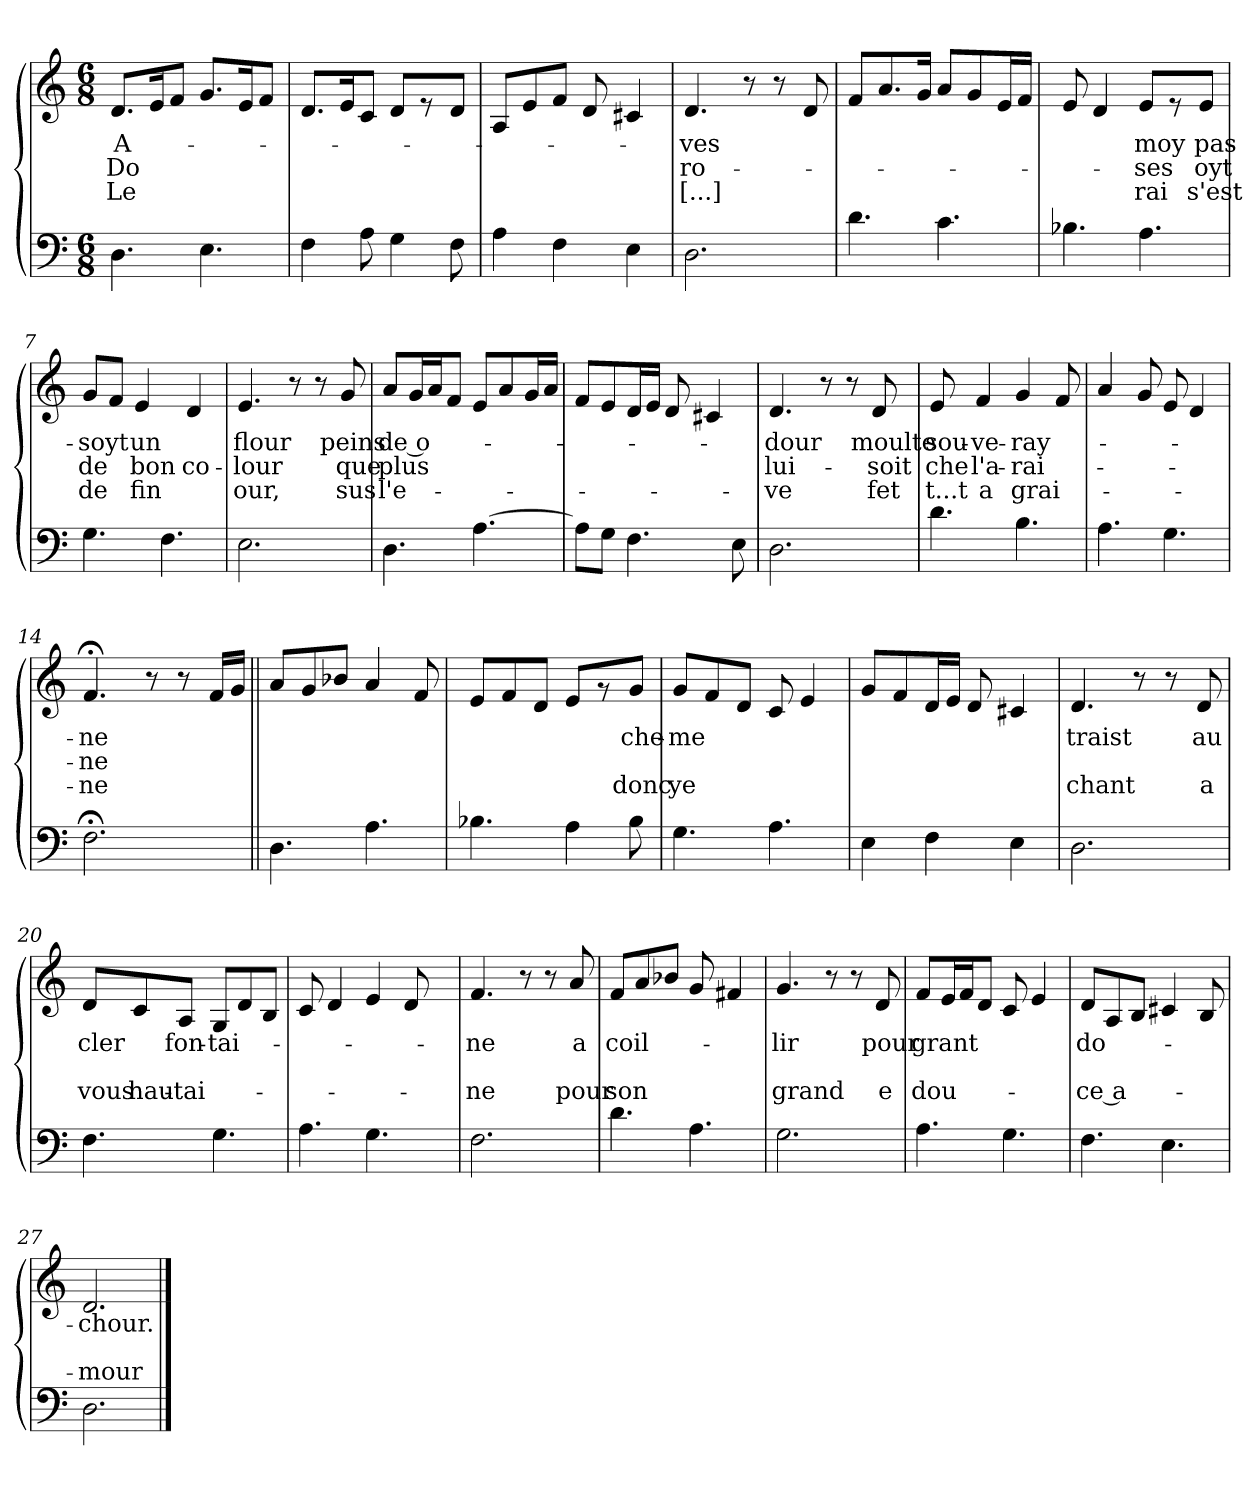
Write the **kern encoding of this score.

**kern	**kern	**text	**text	**text
*part2	*part1	*part1	*part1	*part1
*staff2	*staff1	*staff1	*staff1	*staff1
*clefF4	*clefG2	*	*	*
*k[]	*k[]	*	*	*
*C:	*C:	*	*	*
*M6/8	*M6/8	*	*	*
=1	=1	=1	=1	=1
!	!	!LO:LY:b	!LO:LY:b	!LO:LY:b
4.D\	8.d/L	A-	Do	Le
.	16e/k	.	.	.
.	8f/J	.	.	.
4.E\	8.g/L	.	.	.
.	16e/k	.	.	.
.	8f/J	.	.	.
=2	=2	=2	=2	=2
4F\	8.d/L	.	.	.
.	16e/k	.	.	.
8A\	8c/J	.	.	.
4G\	8d/L	.	.	.
.	8r	.	.	.
8F\	8d/J	.	.	.
=3	=3	=3	=3	=3
4A\	8A/L	.	.	.
.	8e/	.	.	.
4F\	8f/J	.	.	.
.	8d/	.	.	.
4E\	4c#X/	.	.	.
=4	=4	=4	=4	=4
!	!	!LO:LY:b	!LO:LY:b	!LO:LY:b
2.D\	4.d/	-ves	ro-	[...]
.	8r	.	.	.
.	8r	.	.	.
.	8d/	.	.	.
=5	=5	=5	=5	=5
4.d\	8f/L	.	.	.
.	8.a/	.	.	.
.	16g/Jk	.	.	.
4.c\	8a/L	.	.	.
.	8g/	.	.	.
.	16e/L	.	.	.
.	16f/JJ	.	.	.
=6	=6	=6	=6	=6
4.B-i\	8e/	.	.	.
.	4d/	.	.	.
!	!	!LO:LY:b	!LO:LY:b	!LO:LY:b
4.A\	8e/L	moy	-ses	rai
.	8r	.	.	.
!	!	!LO:LY:b	!LO:LY:b	!LO:LY:b
.	8e/J	pas-	oyt	s'est
=7	=7	=7	=7	=7
!	!	!LO:LY:b	!LO:LY:b	!LO:LY:b
4.G\	8g/L	-soyt	de	de
.	8f/J	.	.	.
!	!	!LO:LY:b	!LO:LY:b	!LO:LY:b
.	4e/	un	bon	fin
4.F\	.	.	.	.
!	!	!	!LO:LY:b	!
.	4d/	.	co-	.
!!LO:LB:g=z
=8	=8	=8	=8	=8
!	!	!LO:LY:b	!LO:LY:b	!LO:LY:b
2.E\	4.e/	flour	-lour	our,
.	8r	.	.	.
.	8r	.	.	.
!	!	!LO:LY:b	!LO:LY:b	!LO:LY:b
.	8g/	peins	que	sus
!!LO:LB:g=z
=9	=9	=9	=9	=9
!	!	!LO:LY:b	!LO:LY:b	!LO:LY:b
4.D\	8a/L	de o-	plus	l'e-
.	16g/L	.	.	.
.	16a/J	.	.	.
.	8f/J	.	.	.
[4.A\	8e/L	.	.	.
.	8a/	.	.	.
.	16g/L	.	.	.
.	16a/JJ	.	.	.
=10	=10	=10	=10	=10
8A\L]	8f/L	.	.	.
8G\J	8e/	.	.	.
4.F\	16d/L	.	.	.
.	16e/JJ	.	.	.
.	8d/	.	.	.
.	4c#X/	.	.	.
8E\	.	.	.	.
=11	=11	=11	=11	=11
!	!	!LO:LY:b	!LO:LY:b	!LO:LY:b
2.D\	4.d/	-dour	lui-	-ve
.	8r	.	.	.
.	8r	.	.	.
!	!	!LO:LY:b	!LO:LY:b	!LO:LY:b
.	8d/	moulte	-soit	fet
=12	=12	=12	=12	=12
!	!	!LO:LY:b	!LO:LY:b	!LO:LY:b
4.d\	8e/	sou-	che	t...t
!	!	!LO:LY:b	!LO:LY:b	!LO:LY:b
.	4f/	-ve-	l'a-	a
!	!	!LO:LY:b	!LO:LY:b	!LO:LY:b
4.B\	4g/	-ray-	-rai-	grai-
.	8f/	.	.	.
=13	=13	=13	=13	=13
4.A\	4a/	.	.	.
.	8g/	.	.	.
4.G\	8e/	.	.	.
.	4d/	.	.	.
!!LO:LB:g=z
=14	=14	=14	=14	=14
!	!	!LO:LY:b	!LO:LY:b	!LO:LY:b
2.F;<\	4.f;</	-ne	-ne	-ne
.	8r	.	.	.
.	8r	.	.	.
.	16f/LL	.	.	.
.	16g/JJ	.	.	.
=15||	=15||	=15||	=15||	=15||
4.D\	8a/L	.	.	.
.	8g/	.	.	.
.	8b-i/J	.	.	.
4.A\	4a/	.	.	.
.	8f/	.	.	.
=16	=16	=16	=16	=16
4.B-X\	8e/L	.	.	.
.	8f/	.	.	.
.	8d/J	.	.	.
4A\	8e/L	.	.	.
.	8r	.	.	.
!	!	!LO:LY:b	!	!LO:LY:b
8B-i\	8g/J	che-	.	donc
=17	=17	=17	=17	=17
!	!	!LO:LY:b	!	!LO:LY:b
4.G\	8g/L	-me	.	ye
.	8f/	.	.	.
.	8d/J	.	.	.
4.A\	8c/	.	.	.
.	4e/	.	.	.
=18	=18	=18	=18	=18
4E\	8g/L	.	.	.
.	8f/	.	.	.
4F\	16d/L	.	.	.
.	16e/JJ	.	.	.
.	8d/	.	.	.
4E\	4c#X/	.	.	.
=19	=19	=19	=19	=19
!	!	!LO:LY:b	!	!LO:LY:b
2.D\	4.d/	traist	.	chant
.	8r	.	.	.
.	8r	.	.	.
!	!	!LO:LY:b	!	!LO:LY:b
.	8d/	au	.	a
=20	=20	=20	=20	=20
!	!	!LO:LY:b	!	!LO:LY:b
4.F\	8d/L	cler	.	vous
!	!	!	!	!LO:LY:b
.	8c/	.	.	hau-
!	!	!LO:LY:b	!	!LO:LY:b
.	8A/J	fon-	.	-tai-
!	!	!LO:LY:b	!	!
4.G\	8G/L	-tai-	.	.
.	8d/	.	.	.
.	8B/J	.	.	.
=21	=21	=21	=21	=21
4.A\	8c/	.	.	.
.	4d/	.	.	.
4.G\	4e/	.	.	.
.	8d/	.	.	.
!!LO:LB:g=z
=22	=22	=22	=22	=22
!	!	!LO:LY:b	!	!LO:LY:b
2.F\	4.f/	-ne	.	-ne
.	8r	.	.	.
.	8r	.	.	.
!	!	!LO:LY:b	!	!LO:LY:b
.	8a/	a	.	pour
=23	=23	=23	=23	=23
!	!	!LO:LY:b	!	!LO:LY:b
4.d\	8f/L	coil-	.	son
.	8a/	.	.	.
.	8b-i/J	.	.	.
4.A\	8g/	.	.	.
.	4f#X/	.	.	.
=24	=24	=24	=24	=24
!	!	!LO:LY:b	!	!LO:LY:b
2.G\	4.g/	-lir	.	grand
.	8r	.	.	.
.	8r	.	.	.
!	!	!LO:LY:b	!	!LO:LY:b
.	8d/	pour	.	e
=25	=25	=25	=25	=25
!	!	!LO:LY:b	!	!LO:LY:b
4.A\	8f/L	grant	.	dou-
.	16e/L	.	.	.
.	16f/J	.	.	.
.	8d/J	.	.	.
4.G\	8c/	.	.	.
.	4e/	.	.	.
=26	=26	=26	=26	=26
!	!	!LO:LY:b	!	!LO:LY:b
4.F\	8d/L	do-	.	-ce a-
.	8A/	.	.	.
.	8B/J	.	.	.
4.E\	4c#i/	.	.	.
.	8B/	.	.	.
=27	=27	=27	=27	=27
!	!	!LO:LY:b	!	!LO:LY:b
2.D\	2.d/	-chour.	.	-mour
==	==	==	==	==
*-	*-	*-	*-	*-
